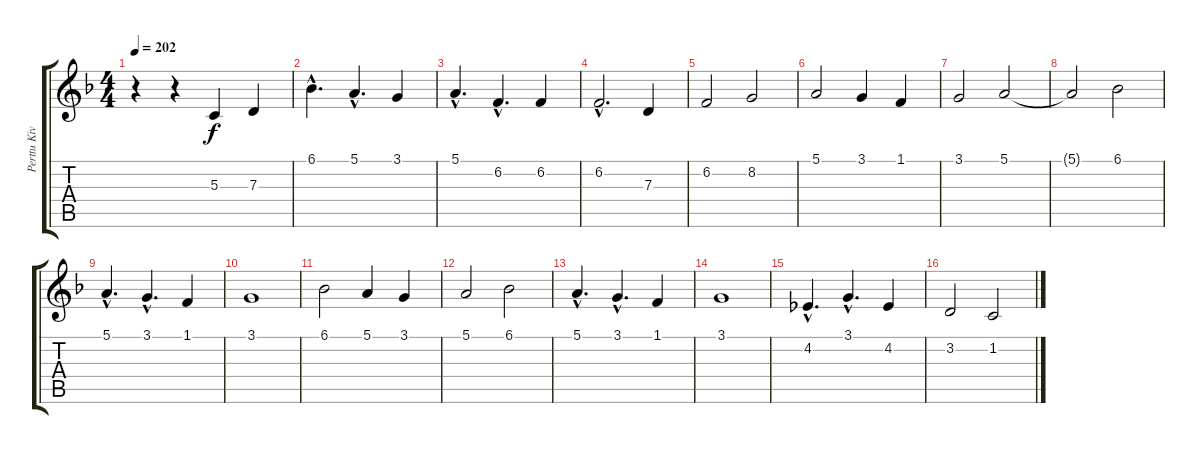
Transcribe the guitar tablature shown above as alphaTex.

\track ("Perttu Kivilaakso - Lead Cello" "Perttu Kiv") {instrument cello}
\staff {score tabs}
\tuning (E4 B3 G3 D3 A2 E2) {hide}
\ts (4 4)
\tempo 202
\clef g2
\ks f
r.4{dy f} r.4 5.3.4 7.3.4 |
6.1{hac}.4{d} 5.1{hac}.4{d} 3.1.4 |
5.1{hac}.4{d} 6.2{hac}.4{d} 6.2.4 |
6.2{hac}.2{d} 7.3.4 |
6.2.2 8.2.2 |
5.1.2 3.1.4 1.1.4 |
3.1.2 5.1.2 |
5.1{t}.2 6.1.2 |
5.1{hac}.4{d} 3.1{hac}.4{d} 1.1.4 |
3.1.1 |
6.1.2 5.1.4 3.1.4 |
5.1.2 6.1.2 |
5.1{hac}.4{d} 3.1{hac}.4{d} 1.1.4 |
3.1.1 |
4.2{hac}.4{d} 3.1{hac}.4{d} 4.2.4 |
3.2.2 1.2.2
